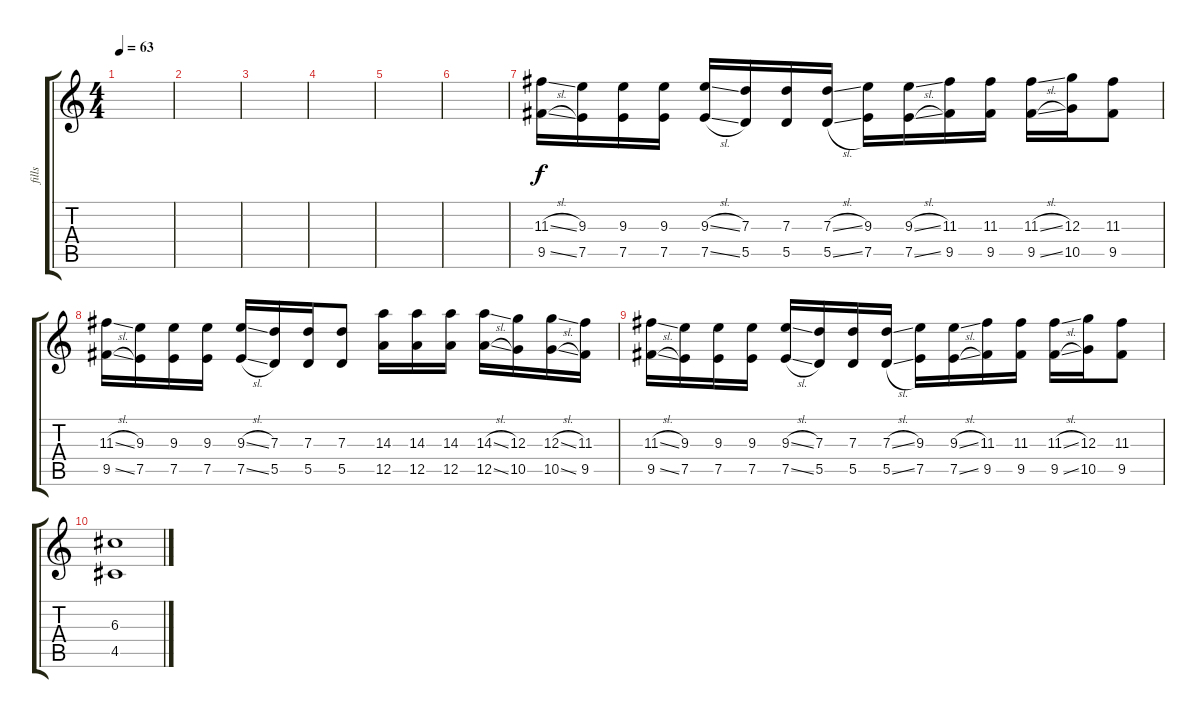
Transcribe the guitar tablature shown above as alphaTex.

\track ("fills" "fills") {instrument distortionguitar}
\staff {score tabs}
\tuning (E4 B3 G3 D3 A2 D2) {hide}
\ts (4 4)
\tempo 63
\clef g2
\ks c
|
|
|
|
|
|
(11.3{sl} 9.5{sl}).16 (9.3 7.5).16 (9.3 7.5).16 (9.3 7.5).16 (9.3{sl} 7.5{sl}).16 (7.3 5.5).16 (7.3 5.5).16 (7.3{sl} 5.5{sl}).16 (9.3 7.5).16 (9.3{sl} 7.5{sl}).16 (11.3 9.5).16 (11.3 9.5).16 (11.3{sl} 9.5{sl}).16 (12.3 10.5).16 (11.3 9.5).8 |
(11.3{sl} 9.5{sl}).16 (9.3 7.5).16 (9.3 7.5).16 (9.3 7.5).16 (9.3{sl} 7.5{sl}).16 (7.3 5.5).16 (7.3 5.5).16 (7.3 5.5).8 (14.3 12.5).16 (14.3 12.5).16 (14.3 12.5).16 (14.3{sl} 12.5{sl}).16 (12.3 10.5).16 (12.3{sl} 10.5{sl}).16 (11.3 9.5).16 |
(11.3{sl} 9.5{sl}).16 (9.3 7.5).16 (9.3 7.5).16 (9.3 7.5).16 (9.3{sl} 7.5{sl}).16 (7.3 5.5).16 (7.3 5.5).16 (7.3{sl} 5.5{sl}).16 (9.3 7.5).16 (9.3{sl} 7.5{sl}).16 (11.3 9.5).16 (11.3 9.5).16 (11.3{sl} 9.5{sl}).16 (12.3 10.5).16 (11.3 9.5).8 |
(6.3 4.5).1
